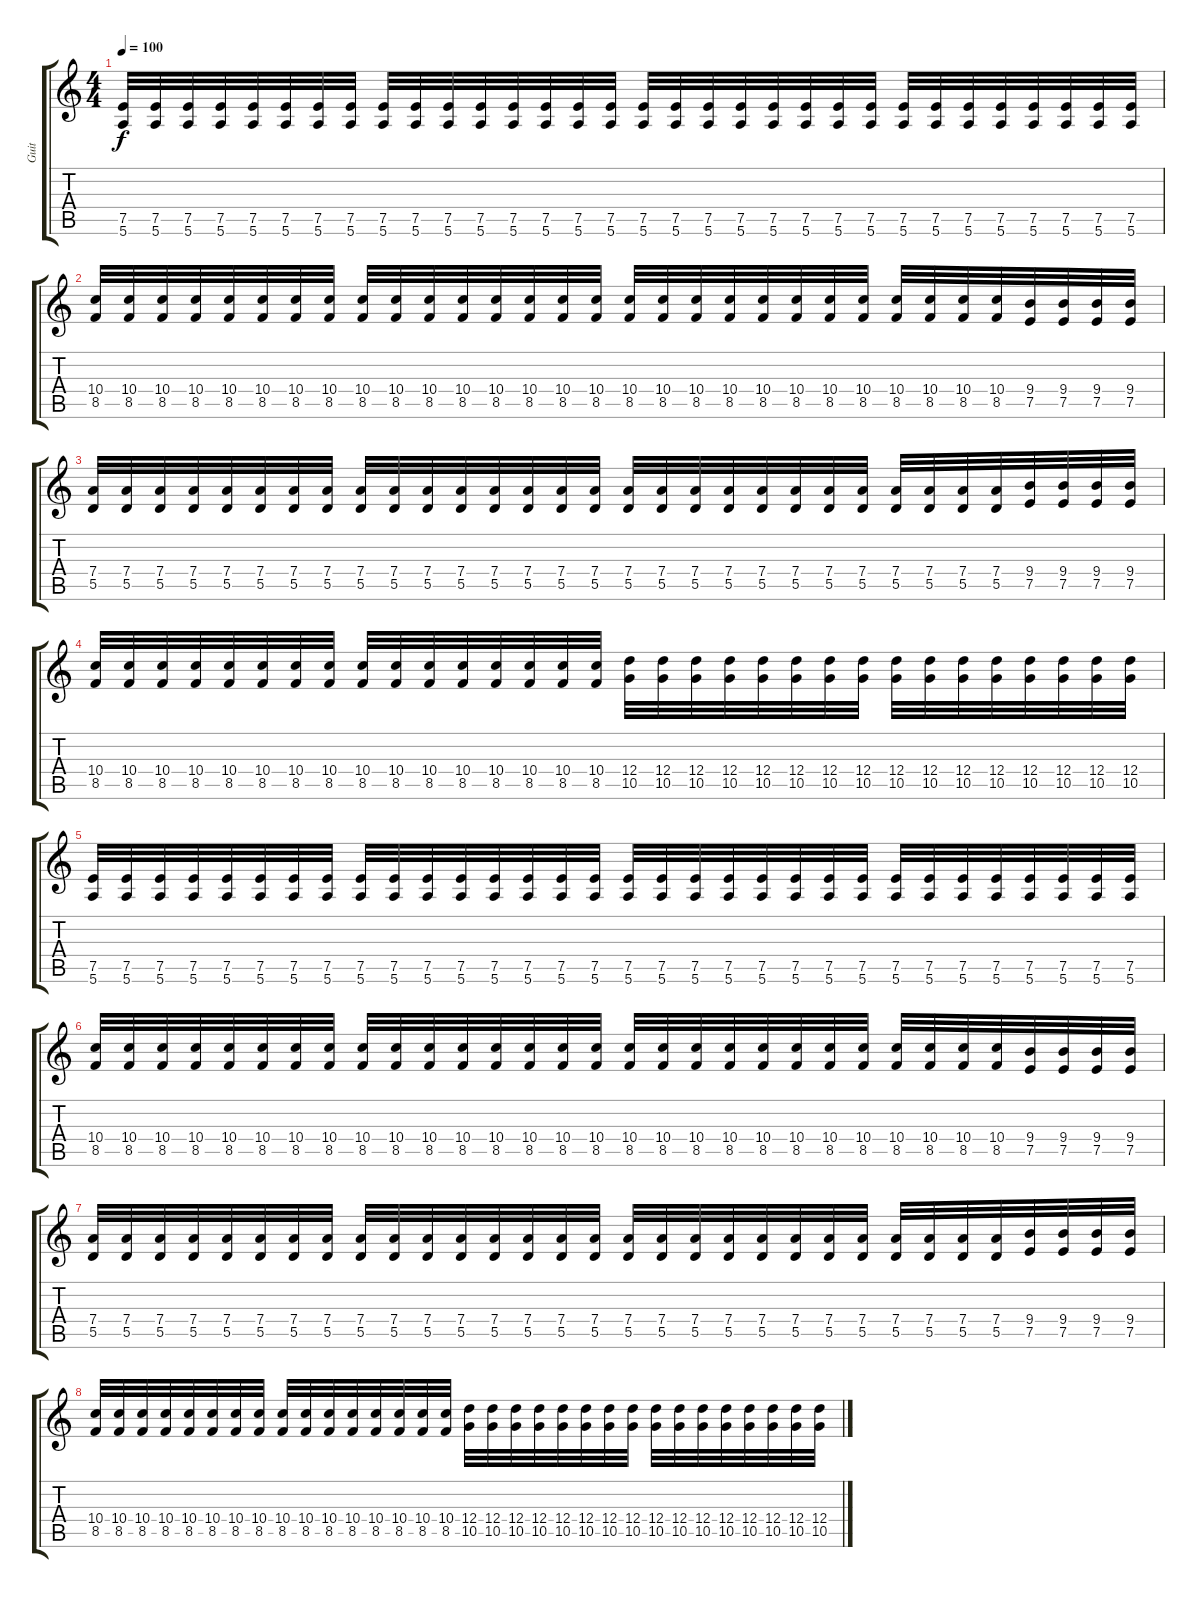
\track ("Guit" "Guit") {instrument distortionguitar}
\staff {score tabs}
\tuning (E4 B3 G3 D3 A2 E2) {hide}
\ts (4 4)
\tempo 100
\clef g2
\ks c
(7.5 5.6).32{dy f} (7.5 5.6).32 (7.5 5.6).32 (7.5 5.6).32 (7.5 5.6).32 (7.5 5.6).32 (7.5 5.6).32 (7.5 5.6).32 (7.5 5.6).32 (7.5 5.6).32 (7.5 5.6).32 (7.5 5.6).32 (7.5 5.6).32 (7.5 5.6).32 (7.5 5.6).32 (7.5 5.6).32 (7.5 5.6).32 (7.5 5.6).32 (7.5 5.6).32 (7.5 5.6).32 (7.5 5.6).32 (7.5 5.6).32 (7.5 5.6).32 (7.5 5.6).32 (7.5 5.6).32 (7.5 5.6).32 (7.5 5.6).32 (7.5 5.6).32 (7.5 5.6).32 (7.5 5.6).32 (7.5 5.6).32 (7.5 5.6).32 |
(10.4 8.5).32 (10.4 8.5).32 (10.4 8.5).32 (10.4 8.5).32 (10.4 8.5).32 (10.4 8.5).32 (10.4 8.5).32 (10.4 8.5).32 (10.4 8.5).32 (10.4 8.5).32 (10.4 8.5).32 (10.4 8.5).32 (10.4 8.5).32 (10.4 8.5).32 (10.4 8.5).32 (10.4 8.5).32 (10.4 8.5).32 (10.4 8.5).32 (10.4 8.5).32 (10.4 8.5).32 (10.4 8.5).32 (10.4 8.5).32 (10.4 8.5).32 (10.4 8.5).32 (10.4 8.5).32 (10.4 8.5).32 (10.4 8.5).32 (10.4 8.5).32 (9.4 7.5).32 (9.4 7.5).32 (9.4 7.5).32 (9.4 7.5).32 |
(7.4 5.5).32 (7.4 5.5).32 (7.4 5.5).32 (7.4 5.5).32 (7.4 5.5).32 (7.4 5.5).32 (7.4 5.5).32 (7.4 5.5).32 (7.4 5.5).32 (7.4 5.5).32 (7.4 5.5).32 (7.4 5.5).32 (7.4 5.5).32 (7.4 5.5).32 (7.4 5.5).32 (7.4 5.5).32 (7.4 5.5).32 (7.4 5.5).32 (7.4 5.5).32 (7.4 5.5).32 (7.4 5.5).32 (7.4 5.5).32 (7.4 5.5).32 (7.4 5.5).32 (7.4 5.5).32 (7.4 5.5).32 (7.4 5.5).32 (7.4 5.5).32 (9.4 7.5).32 (9.4 7.5).32 (9.4 7.5).32 (9.4 7.5).32 |
(10.4 8.5).32 (10.4 8.5).32 (10.4 8.5).32 (10.4 8.5).32 (10.4 8.5).32 (10.4 8.5).32 (10.4 8.5).32 (10.4 8.5).32 (10.4 8.5).32 (10.4 8.5).32 (10.4 8.5).32 (10.4 8.5).32 (10.4 8.5).32 (10.4 8.5).32 (10.4 8.5).32 (10.4 8.5).32 (12.4 10.5).32 (12.4 10.5).32 (12.4 10.5).32 (12.4 10.5).32 (12.4 10.5).32 (12.4 10.5).32 (12.4 10.5).32 (12.4 10.5).32 (12.4 10.5).32 (12.4 10.5).32 (12.4 10.5).32 (12.4 10.5).32 (12.4 10.5).32 (12.4 10.5).32 (12.4 10.5).32 (12.4 10.5).32 |
(7.5 5.6).32 (7.5 5.6).32 (7.5 5.6).32 (7.5 5.6).32 (7.5 5.6).32 (7.5 5.6).32 (7.5 5.6).32 (7.5 5.6).32 (7.5 5.6).32 (7.5 5.6).32 (7.5 5.6).32 (7.5 5.6).32 (7.5 5.6).32 (7.5 5.6).32 (7.5 5.6).32 (7.5 5.6).32 (7.5 5.6).32 (7.5 5.6).32 (7.5 5.6).32 (7.5 5.6).32 (7.5 5.6).32 (7.5 5.6).32 (7.5 5.6).32 (7.5 5.6).32 (7.5 5.6).32 (7.5 5.6).32 (7.5 5.6).32 (7.5 5.6).32 (7.5 5.6).32 (7.5 5.6).32 (7.5 5.6).32 (7.5 5.6).32 |
(10.4 8.5).32 (10.4 8.5).32 (10.4 8.5).32 (10.4 8.5).32 (10.4 8.5).32 (10.4 8.5).32 (10.4 8.5).32 (10.4 8.5).32 (10.4 8.5).32 (10.4 8.5).32 (10.4 8.5).32 (10.4 8.5).32 (10.4 8.5).32 (10.4 8.5).32 (10.4 8.5).32 (10.4 8.5).32 (10.4 8.5).32 (10.4 8.5).32 (10.4 8.5).32 (10.4 8.5).32 (10.4 8.5).32 (10.4 8.5).32 (10.4 8.5).32 (10.4 8.5).32 (10.4 8.5).32 (10.4 8.5).32 (10.4 8.5).32 (10.4 8.5).32 (9.4 7.5).32 (9.4 7.5).32 (9.4 7.5).32 (9.4 7.5).32 |
(7.4 5.5).32 (7.4 5.5).32 (7.4 5.5).32 (7.4 5.5).32 (7.4 5.5).32 (7.4 5.5).32 (7.4 5.5).32 (7.4 5.5).32 (7.4 5.5).32 (7.4 5.5).32 (7.4 5.5).32 (7.4 5.5).32 (7.4 5.5).32 (7.4 5.5).32 (7.4 5.5).32 (7.4 5.5).32 (7.4 5.5).32 (7.4 5.5).32 (7.4 5.5).32 (7.4 5.5).32 (7.4 5.5).32 (7.4 5.5).32 (7.4 5.5).32 (7.4 5.5).32 (7.4 5.5).32 (7.4 5.5).32 (7.4 5.5).32 (7.4 5.5).32 (9.4 7.5).32 (9.4 7.5).32 (9.4 7.5).32 (9.4 7.5).32 |
(10.4 8.5).32 (10.4 8.5).32 (10.4 8.5).32 (10.4 8.5).32 (10.4 8.5).32 (10.4 8.5).32 (10.4 8.5).32 (10.4 8.5).32 (10.4 8.5).32 (10.4 8.5).32 (10.4 8.5).32 (10.4 8.5).32 (10.4 8.5).32 (10.4 8.5).32 (10.4 8.5).32 (10.4 8.5).32 (12.4 10.5).32 (12.4 10.5).32 (12.4 10.5).32 (12.4 10.5).32 (12.4 10.5).32 (12.4 10.5).32 (12.4 10.5).32 (12.4 10.5).32 (12.4 10.5).32 (12.4 10.5).32 (12.4 10.5).32 (12.4 10.5).32 (12.4 10.5).32 (12.4 10.5).32 (12.4 10.5).32 (12.4 10.5).32
